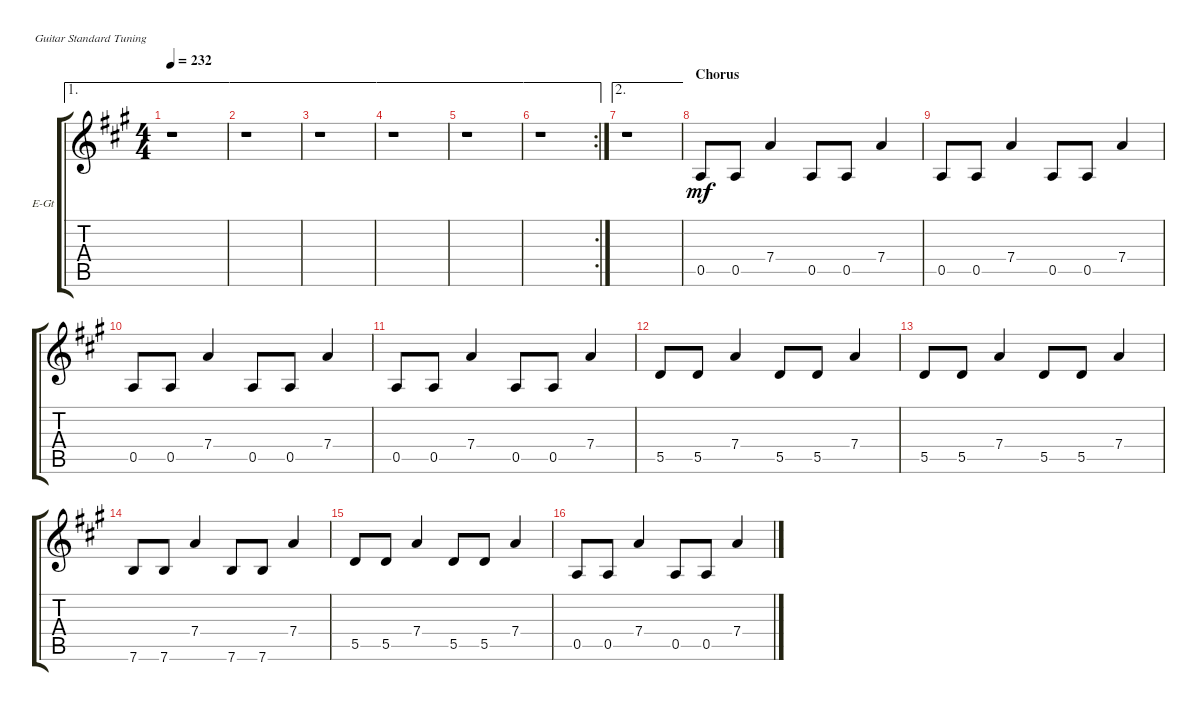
\defaultSystemsLayout 4
\bracketExtendMode groupsimilarinstruments
\firstSystemTrackNameOrientation horizontal
\otherSystemsTrackNameOrientation horizontal
\track ("Guitar 2" "E-Gt") {instrument electricguitarclean}
\staff {score tabs}
\tuning (E4 B3 G3 D3 A2 E2)
\ae 1
\ts (4 4)
\tempo 232
\clef g2
\ks a
r.1{dy mf} |
\ae 1
r.1 |
\ae 1
r.1 |
\ae 1
r.1 |
\ae 1
r.1 |
\ae 1
\rc 2
r.1 |
\ae 2
r.1 |
\section ("" "Chorus")
0.5.8 0.5.8 7.4.4 0.5.8 0.5.8 7.4.4 |
0.5.8 0.5.8 7.4.4 0.5.8 0.5.8 7.4.4 |
0.5.8 0.5.8 7.4.4 0.5.8 0.5.8 7.4.4 |
0.5.8 0.5.8 7.4.4 0.5.8 0.5.8 7.4.4 |
5.5.8 5.5.8 7.4.4 5.5.8 5.5.8 7.4.4 |
5.5.8 5.5.8 7.4.4 5.5.8 5.5.8 7.4.4 |
7.6.8 7.6.8 7.4.4 7.6.8 7.6.8 7.4.4 |
5.5.8 5.5.8 7.4.4 5.5.8 5.5.8 7.4.4 |
0.5.8 0.5.8 7.4.4 0.5.8 0.5.8 7.4.4
